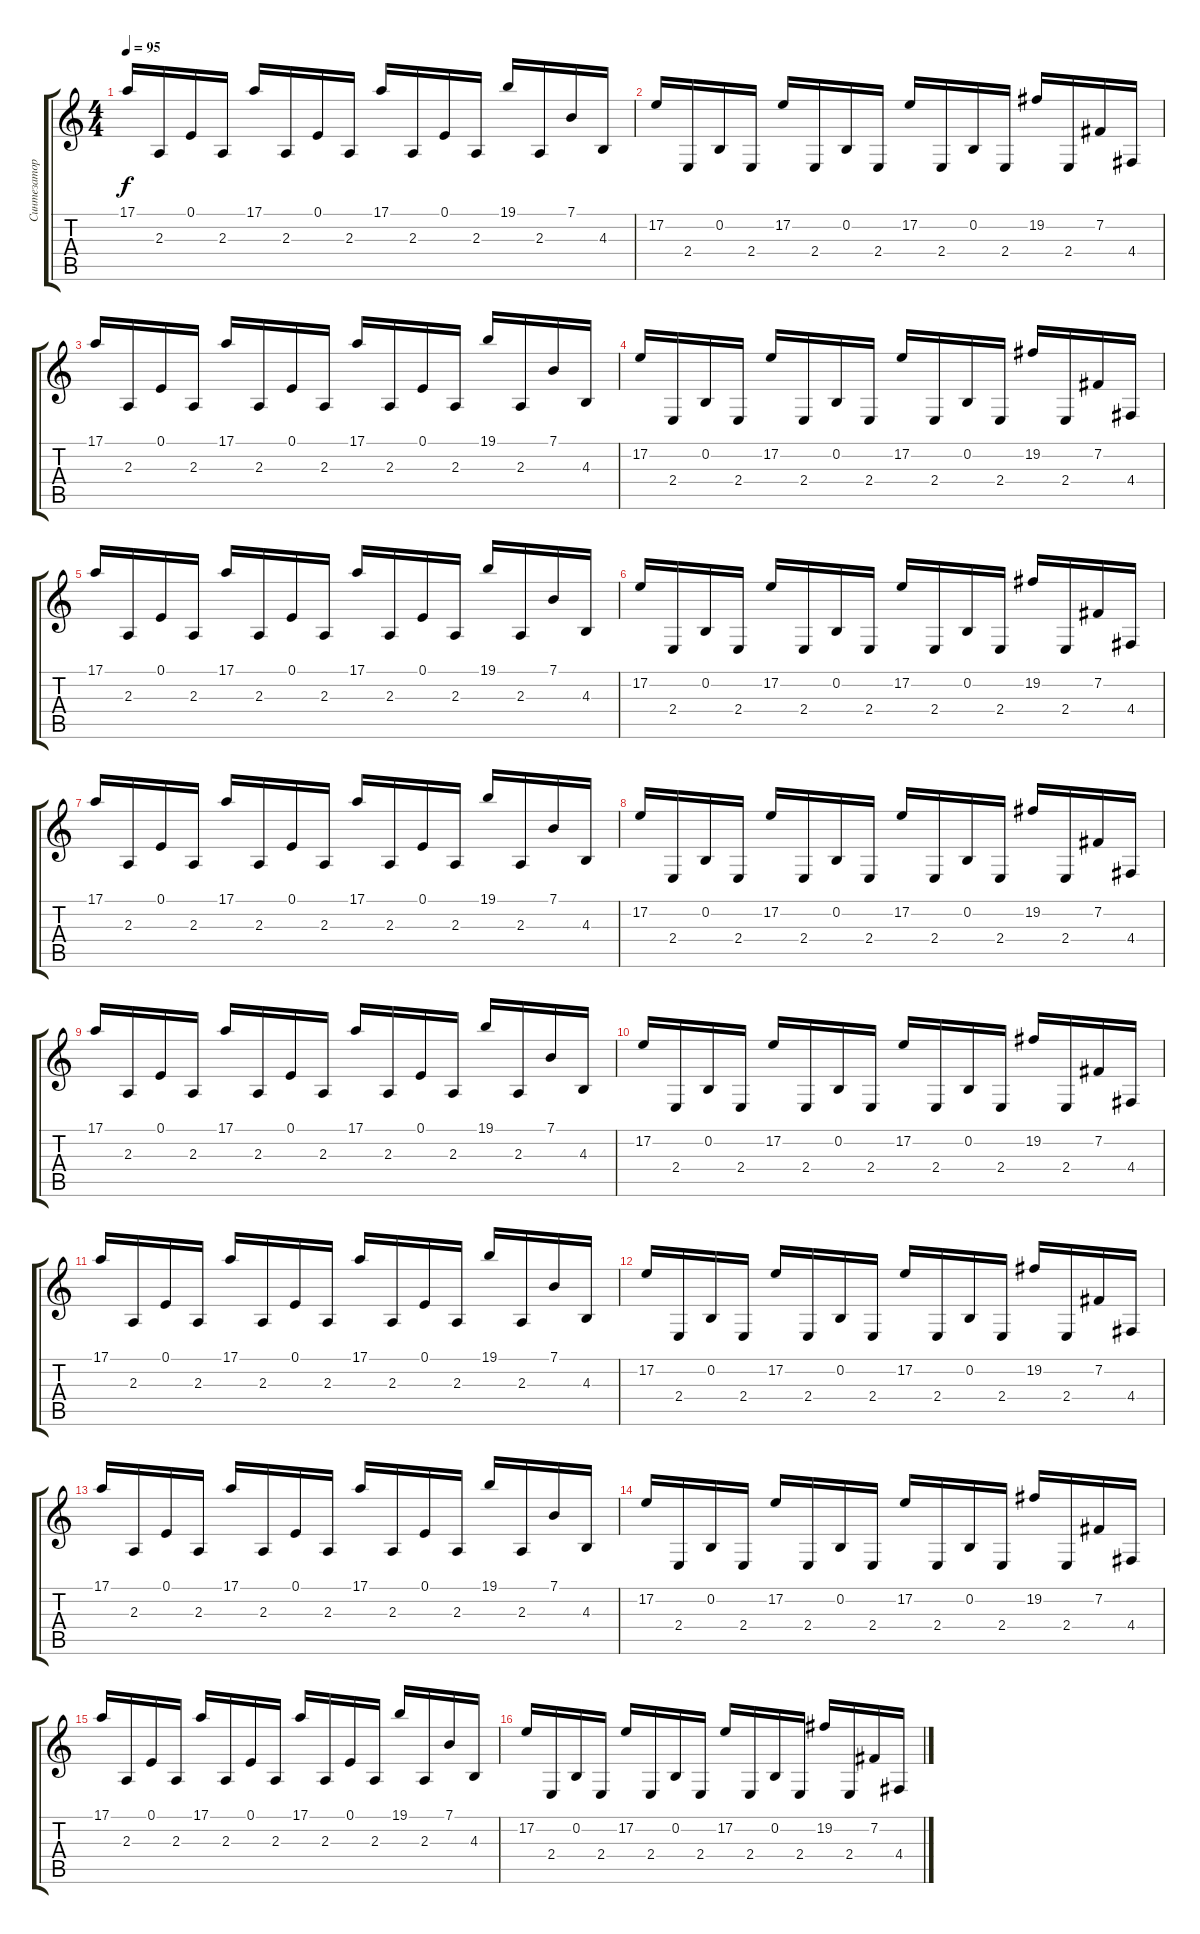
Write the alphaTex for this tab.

\track ("Синтезатор" "Синтезатор") {instrument lead2sawtooth}
\staff {score tabs}
\tuning (E4 B3 G3 D3 A2 E2) {hide}
\ts (4 4)
\tempo 95
\clef g2
\ks c
17.1.16{dy f} 2.3.16 0.1.16 2.3.16 17.1.16 2.3.16 0.1.16 2.3.16 17.1.16 2.3.16 0.1.16 2.3.16 19.1.16 2.3.16 7.1.16 4.3.16 |
17.2.16 2.4.16 0.2.16 2.4.16 17.2.16 2.4.16 0.2.16 2.4.16 17.2.16 2.4.16 0.2.16 2.4.16 19.2.16 2.4.16 7.2.16 4.4.16 |
17.1.16 2.3.16 0.1.16 2.3.16 17.1.16 2.3.16 0.1.16 2.3.16 17.1.16 2.3.16 0.1.16 2.3.16 19.1.16 2.3.16 7.1.16 4.3.16 |
17.2.16 2.4.16 0.2.16 2.4.16 17.2.16 2.4.16 0.2.16 2.4.16 17.2.16 2.4.16 0.2.16 2.4.16 19.2.16 2.4.16 7.2.16 4.4.16 |
17.1.16 2.3.16 0.1.16 2.3.16 17.1.16 2.3.16 0.1.16 2.3.16 17.1.16 2.3.16 0.1.16 2.3.16 19.1.16 2.3.16 7.1.16 4.3.16 |
17.2.16 2.4.16 0.2.16 2.4.16 17.2.16 2.4.16 0.2.16 2.4.16 17.2.16 2.4.16 0.2.16 2.4.16 19.2.16 2.4.16 7.2.16 4.4.16 |
17.1.16 2.3.16 0.1.16 2.3.16 17.1.16 2.3.16 0.1.16 2.3.16 17.1.16 2.3.16 0.1.16 2.3.16 19.1.16 2.3.16 7.1.16 4.3.16 |
17.2.16 2.4.16 0.2.16 2.4.16 17.2.16 2.4.16 0.2.16 2.4.16 17.2.16 2.4.16 0.2.16 2.4.16 19.2.16 2.4.16 7.2.16 4.4.16 |
17.1.16 2.3.16 0.1.16 2.3.16 17.1.16 2.3.16 0.1.16 2.3.16 17.1.16 2.3.16 0.1.16 2.3.16 19.1.16 2.3.16 7.1.16 4.3.16 |
17.2.16 2.4.16 0.2.16 2.4.16 17.2.16 2.4.16 0.2.16 2.4.16 17.2.16 2.4.16 0.2.16 2.4.16 19.2.16 2.4.16 7.2.16 4.4.16 |
17.1.16 2.3.16 0.1.16 2.3.16 17.1.16 2.3.16 0.1.16 2.3.16 17.1.16 2.3.16 0.1.16 2.3.16 19.1.16 2.3.16 7.1.16 4.3.16 |
17.2.16 2.4.16 0.2.16 2.4.16 17.2.16 2.4.16 0.2.16 2.4.16 17.2.16 2.4.16 0.2.16 2.4.16 19.2.16 2.4.16 7.2.16 4.4.16 |
17.1.16 2.3.16 0.1.16 2.3.16 17.1.16 2.3.16 0.1.16 2.3.16 17.1.16 2.3.16 0.1.16 2.3.16 19.1.16 2.3.16 7.1.16 4.3.16 |
17.2.16 2.4.16 0.2.16 2.4.16 17.2.16 2.4.16 0.2.16 2.4.16 17.2.16 2.4.16 0.2.16 2.4.16 19.2.16 2.4.16 7.2.16 4.4.16 |
17.1.16 2.3.16 0.1.16 2.3.16 17.1.16 2.3.16 0.1.16 2.3.16 17.1.16 2.3.16 0.1.16 2.3.16 19.1.16 2.3.16 7.1.16 4.3.16 |
17.2.16 2.4.16 0.2.16 2.4.16 17.2.16 2.4.16 0.2.16 2.4.16 17.2.16 2.4.16 0.2.16 2.4.16 19.2.16 2.4.16 7.2.16 4.4.16
